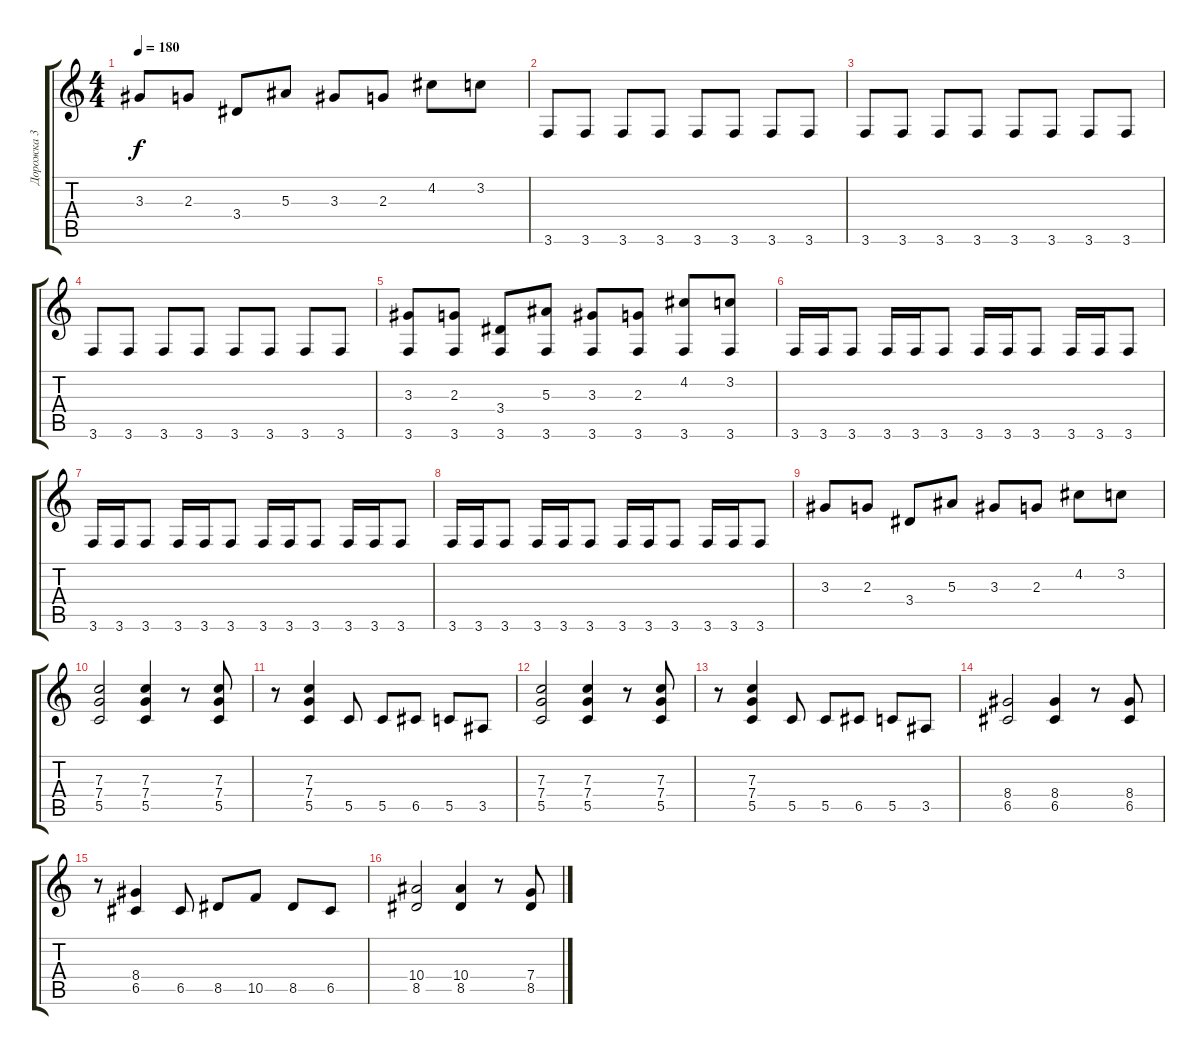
\track ("Дорожка 3" "Дорожка 3") {instrument distortionguitar}
\staff {score tabs}
\tuning (D4 A3 F3 C3 G2 D2) {hide}
\ts (4 4)
\tempo 180
\clef g2
\ks c
3.3.8{dy f} 2.3.8 3.4.8 5.3.8 3.3.8 2.3.8 4.2.8 3.2.8 |
3.6.8 3.6.8 3.6.8 3.6.8 3.6.8 3.6.8 3.6.8 3.6.8 |
3.6.8 3.6.8 3.6.8 3.6.8 3.6.8 3.6.8 3.6.8 3.6.8 |
3.6.8 3.6.8 3.6.8 3.6.8 3.6.8 3.6.8 3.6.8 3.6.8 |
(3.3 3.6).8 (2.3 3.6).8 (3.4 3.6).8 (5.3 3.6).8 (3.3 3.6).8 (2.3 3.6).8 (4.2 3.6).8 (3.2 3.6).8 |
3.6.16 3.6.16 3.6.8 3.6.16 3.6.16 3.6.8 3.6.16 3.6.16 3.6.8 3.6.16 3.6.16 3.6.8 |
3.6.16 3.6.16 3.6.8 3.6.16 3.6.16 3.6.8 3.6.16 3.6.16 3.6.8 3.6.16 3.6.16 3.6.8 |
3.6.16 3.6.16 3.6.8 3.6.16 3.6.16 3.6.8 3.6.16 3.6.16 3.6.8 3.6.16 3.6.16 3.6.8 |
3.3.8 2.3.8 3.4.8 5.3.8 3.3.8 2.3.8 4.2.8 3.2.8 |
(7.3 7.4 5.5).2 (7.3 7.4 5.5).4 r.8 (7.3 7.4 5.5).8 |
r.8 (7.3 7.4 5.5).4 5.5.8 5.5.8 6.5.8 5.5.8 3.5.8 |
(7.3 7.4 5.5).2 (7.3 7.4 5.5).4 r.8 (7.3 7.4 5.5).8 |
r.8 (7.3 7.4 5.5).4 5.5.8 5.5.8 6.5.8 5.5.8 3.5.8 |
(8.4 6.5).2 (8.4 6.5).4 r.8 (8.4 6.5).8 |
r.8 (8.4 6.5).4 6.5.8 8.5.8 10.5.8 8.5.8 6.5.8 |
(10.4 8.5).2 (10.4 8.5).4 r.8 (7.4 8.5).8
